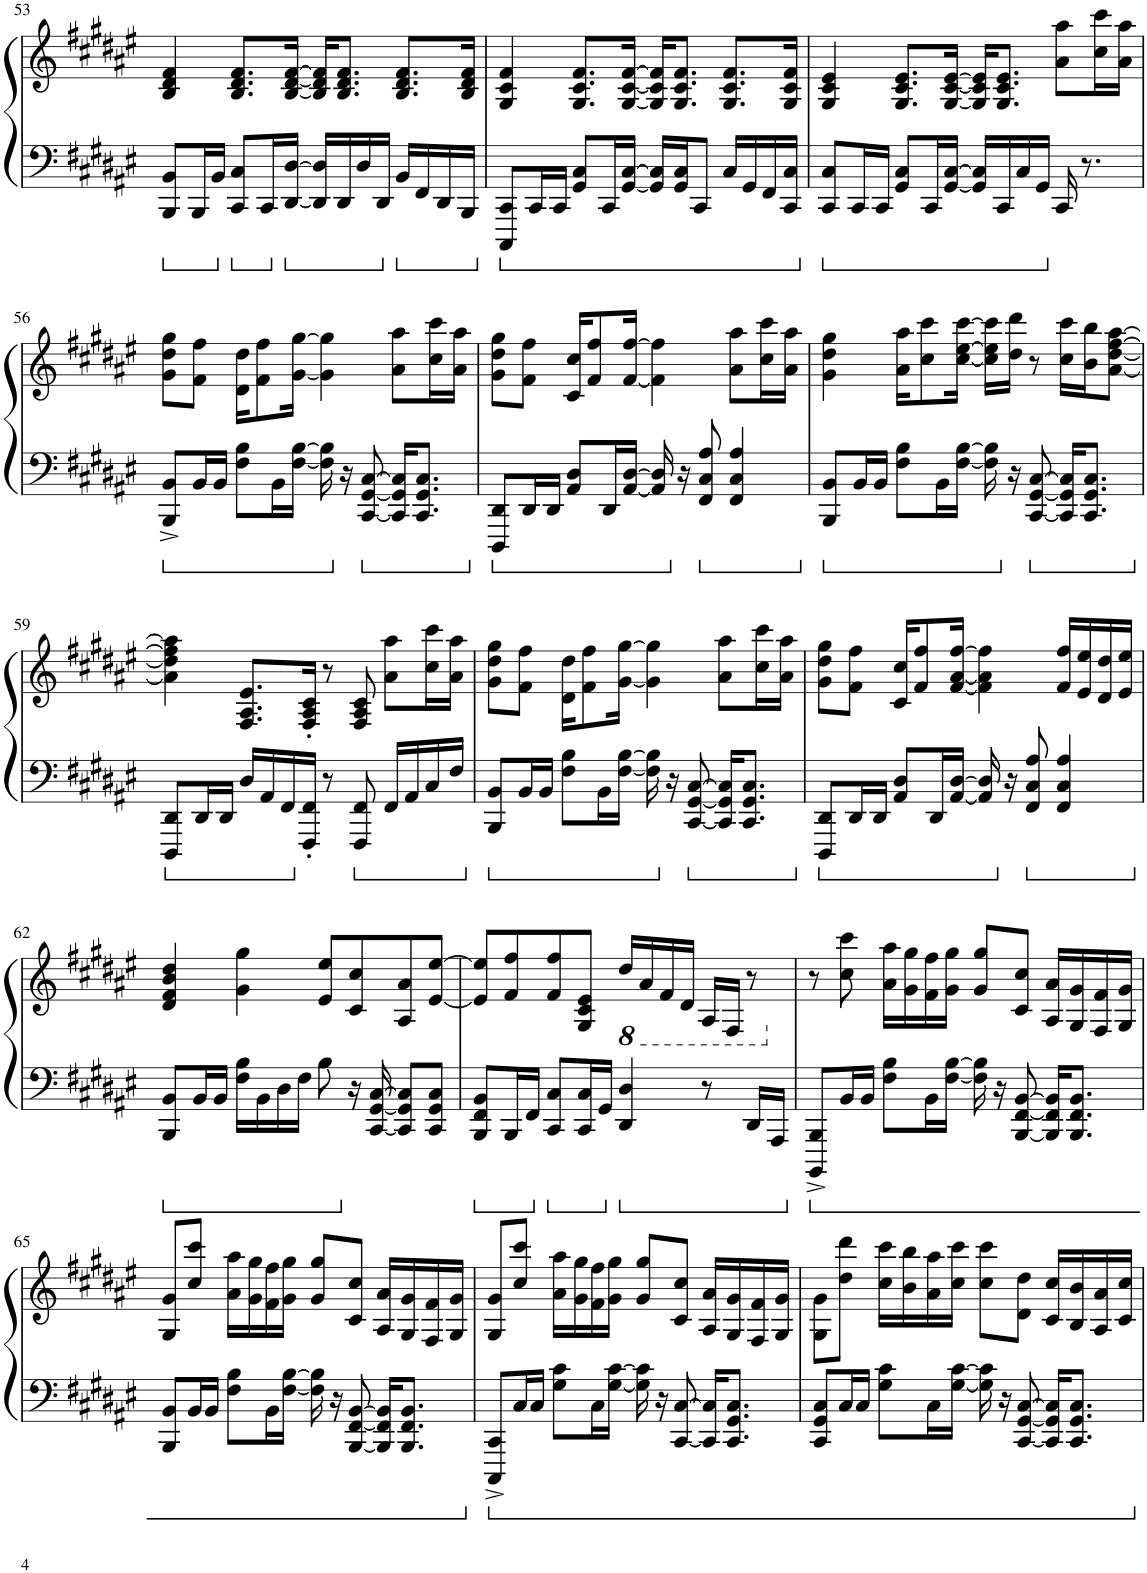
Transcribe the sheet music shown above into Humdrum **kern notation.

**kern	**kern
*part1	*part1
*staff2	*staff1
*I"Piano	*
*I'Pno.	*
!!LO:PB:g=z
*clefF4	*clefG2
*k[f#c#g#d#a#e#]	*k[f#c#g#d#a#e#]
*M4/4	*M4/4
=53	=53
8BBB/ 8BB/L	4B/ 4d#/ 4f#/
16BBB/L	.
16BB/JJ	.
8CC#/ 8C#/L	8.B/ 8.d#/ 8.f#/L
16CC#/L	.
[16DD#/ [16D#/JJ	[16B/ [16d#/ [16f#/Jk
16DD#/] 16D#/]LL	16B/] 16d#/] 16f#/]KL
16DD#/	8.B/ 8.d#/ 8.f#/J
16D#/	.
16DD#/JJ	.
16BB/LL	8.B/ 8.d#/ 8.f#/L
16FF#/	.
16DD#/	.
16BBB/JJ	16B/ 16d#/ 16f#/Jk
=54	=54
8CCC#/ 8CC#/L	4G#/ 4c#/ 4f#/
16CC#/L	.
16CC#/JJ	.
8GG#/ 8C#/L	8.G#/ 8.c#/ 8.f#/L
16CC#/L	.
[16GG#/ [16C#/JJ	[16G#/ [16c#/ [16f#/Jk
16GG#/] 16C#/]LL	16G#/] 16c#/] 16f#/]KL
16GG#/ 16C#/J	8.G#/ 8.c#/ 8.f#/J
8CC#/J	.
16C#/LL	8.G#/ 8.c#/ 8.f#/L
16GG#/	.
16FF#/	.
16CC#/ 16C#/JJ	16G#/ 16c#/ 16f#/Jk
=55	=55
8CC#/ 8C#/L	4G#/ 4c#/ 4e#/
16CC#/L	.
16CC#/JJ	.
8GG#/ 8C#/L	8.G#/ 8.c#/ 8.e#/L
16CC#/L	.
[16GG#/ [16C#/JJ	[16G#/ [16c#/ [16e#/Jk
16GG#/] 16C#/]LL	16G#/] 16c#/] 16e#/]KL
16CC#/	8.G#/ 8.c#/ 8.e#/J
16C#/	.
16GG#/JJ	.
16CC#/	8a#\ 8aa#\L
8.r	.
.	16cc#\ 16ccc#\L
.	16a#\ 16aa#\JJ
!!LO:LB:g=z
=56	=56
8BBB/^ 8BB/^L	8g#\ 8dd#\ 8gg#\L
16BB/L	8f#\ 8ff#\J
16BB/JJ	.
8F#\ 8B\L	16d#\ 16dd#\KL
.	8f#\ 8ff#\
16BB\L	.
[16F#\ [16B\JJ	[16g#\ [16gg#\Jk
16F#\] 16B\]	4g#\] 4gg#\]
16r	.
[8CC#/ [8GG#/ [8C#/	.
16CC#/] 16GG#/] 16C#/]KL	8a#\ 8aa#\L
8.CC#/ 8.GG#/ 8.C#/J	.
.	16cc#\ 16ccc#\L
.	16a#\ 16aa#\JJ
=57	=57
8DDD#/ 8DD#/L	8g#\ 8dd#\ 8gg#\L
16DD#/L	8f#\ 8ff#\J
16DD#/JJ	.
8AA#/ 8D#/L	16c#/ 16cc#/KL
.	8f#/ 8ff#/
16DD#/L	.
[16AA#/ [16D#/JJ	[16f#/ [16ff#/Jk
16AA#/] 16D#/]	4f#\] 4ff#\]
16r	.
8FF#/ 8C#/ 8A#/	.
4FF#/ 4C#/ 4A#/	8a#\ 8aa#\L
.	16cc#\ 16ccc#\L
.	16a#\ 16aa#\JJ
=58	=58
8BBB/ 8BB/L	4g#\ 4dd#\ 4gg#\
16BB/L	.
16BB/JJ	.
8F#\ 8B\L	16a#\ 16aa#\KL
.	8cc#\ 8ccc#\
16BB\L	.
[16F#\ [16B\JJ	[16cc#\ [16ee#\ [16ccc#\Jk
16F#\] 16B\]	16cc#\] 16ee#\] 16ccc#\]LL
16r	16dd#\ 16ddd#\JJ
[8CC#/ [8GG#/ [8C#/	8r
16CC#/] 16GG#/] 16C#/]KL	16cc#\ 16ccc#\LL
8.CC#/ 8.GG#/ 8.C#/J	16b\ 16bb\J
.	[8a#\ [8dd#\ [8ff#\ [8aa#\J
!!LO:LB:g=z
=59	=59
8DDD#/ 8DD#/L	4a#\] 4dd#\] 4ff#\] 4aa#\]
16DD#/L	.
16DD#/JJ	.
16D#/LL	8.F#/ 8.A#/ 8.e#/L
16AA#/	.
16FF#/	.
16FFF#/' 16FF#/'JJ	16F#/' 16A#/' 16c#/'Jk
8r	8r
8FFF#/ 8FF#/	8F#/ 8A#/ 8c#/
16FF#/LL	8a#\ 8aa#\L
16AA#/	.
16C#/	16cc#\ 16ccc#\L
16F#/JJ	16a#\ 16aa#\JJ
=60	=60
8BBB/ 8BB/L	8g#\ 8dd#\ 8gg#\L
16BB/L	8f#\ 8ff#\J
16BB/JJ	.
8F#\ 8B\L	16d#\ 16dd#\KL
.	8f#\ 8ff#\
16BB\L	.
[16F#\ [16B\JJ	[16g#\ [16gg#\Jk
16F#\] 16B\]	4g#\] 4gg#\]
16r	.
[8CC#/ [8GG#/ [8C#/	.
16CC#/] 16GG#/] 16C#/]KL	8a#\ 8aa#\L
8.CC#/ 8.GG#/ 8.C#/J	.
.	16cc#\ 16ccc#\L
.	16a#\ 16aa#\JJ
=61	=61
8DDD#/ 8DD#/L	8g#\ 8dd#\ 8gg#\L
16DD#/L	8f#\ 8ff#\J
16DD#/JJ	.
8AA#/ 8D#/L	16c#/ 16cc#/KL
.	8f#/ 8ff#/
16DD#/L	.
[16AA#/ [16D#/JJ	[16f#/ [16a#/ [16ff#/Jk
16AA#/] 16D#/]	4f#\] 4a#\] 4ff#\]
16r	.
8FF#/ 8C#/ 8A#/	.
4FF#/ 4C#/ 4A#/	16f#/ 16ff#/LL
.	16e#/ 16ee#/
.	16d#/ 16dd#/
.	16e#/ 16ee#/JJ
!!LO:LB:g=z
=62	=62
8BBB/ 8BB/L	4d#/ 4f#/ 4b/ 4dd#/
16BB/L	.
16BB/JJ	.
16F#\ 16B\LL	4g#\ 4gg#\
16BB\	.
16D#\	.
16F#\JJ	.
8B\	8e#/ 8ee#/L
16r	8c#/ 8cc#/
[16CC#/ [16GG#/ [16C#/	.
8CC#/] 8GG#/] 8C#/]L	8A#/ 8a#/
8CC#/ 8GG#/ 8C#/J	[8e#/ [8ee#/J
=63	=63
8BBB/ 8FF#/ 8BB/L	8e#/] 8ee#/]L
16BBB/L	8f#/ 8ff#/
16FF#/JJ	.
8CC#/ 8C#/L	8f#/ 8ff#/
16CC#/ 16C#/L	8G#/ 8c#/ 8e#/J
16GG#/JJ	.
*	*8ba
4DD#/ 4D#/	16d#/LL
.	16A#/
.	16F#/
.	16D#/JJ
8r	16AA#/LL
.	16FF#/JJ
16DD#/LL	8r
16AAA#/JJ	.
=64	=64
*	*X8ba
8BBBB/^ 8BBB/^L	8r
16BB/L	8cc#\ 8ccc#\
16BB/JJ	.
8F#\ 8B\L	16a#\ 16aa#\LL
.	16g#\ 16gg#\
16BB\L	16f#\ 16ff#\
[16F#\ [16B\JJ	16g#\ 16gg#\JJ
16F#\] 16B\]	8g#/ 8gg#/L
16r	.
[8BBB/ [8FF#/ [8BB/	8c#/ 8cc#/J
16BBB/] 16FF#/] 16BB/]KL	16A#/ 16a#/LL
8.BBB/ 8.FF#/ 8.BB/J	16G#/ 16g#/
.	16F#/ 16f#/
.	16G#/ 16g#/JJ
!!LO:LB:g=z
=65	=65
8BBB/ 8BB/L	8G#/ 8g#/L
16BB/L	8cc#/ 8ccc#/J
16BB/JJ	.
8F#\ 8B\L	16a#\ 16aa#\LL
.	16g#\ 16gg#\
16BB\L	16f#\ 16ff#\
[16F#\ [16B\JJ	16g#\ 16gg#\JJ
16F#\] 16B\]	8g#/ 8gg#/L
16r	.
[8BBB/ [8FF#/ [8BB/	8c#/ 8cc#/J
16BBB/] 16FF#/] 16BB/]KL	16A#/ 16a#/LL
8.BBB/ 8.FF#/ 8.BB/J	16G#/ 16g#/
.	16F#/ 16f#/
.	16G#/ 16g#/JJ
=66	=66
8CCC#/^ 8CC#/^L	8G#/ 8g#/L
16C#/L	8cc#/ 8ccc#/J
16C#/JJ	.
8G#\ 8c#\L	16a#\ 16aa#\LL
.	16g#\ 16gg#\
16C#\L	16f#\ 16ff#\
[16G#\ [16c#\JJ	16g#\ 16gg#\JJ
16G#\] 16c#\]	8g#/ 8gg#/L
16r	.
[8CC#/ [8C#/	8c#/ 8cc#/J
16CC#/] 16C#/]KL	16A#/ 16a#/LL
8.CC#/ 8.GG#/ 8.C#/J	16G#/ 16g#/
.	16F#/ 16f#/
.	16G#/ 16g#/JJ
=67	=67
8CC#/ 8GG#/ 8C#/L	8G#\ 8g#\L
16C#/L	8dd#\ 8ddd#\J
16C#/JJ	.
8G#\ 8c#\L	16cc#\ 16ccc#\LL
.	16b\ 16bb\
16C#\L	16a#\ 16aa#\
[16G#\ [16c#\JJ	16cc#\ 16ccc#\JJ
16G#\] 16c#\]	8cc#\ 8ccc#\L
16r	.
[8CC#/ [8GG#/ [8C#/	8d#\ 8dd#\J
16CC#/] 16GG#/] 16C#/]KL	16c#/ 16cc#/LL
8.CC#/ 8.GG#/ 8.C#/J	16B/ 16b/
.	16A#/ 16a#/
.	16c#/ 16cc#/JJ
=	=
*-	*-
